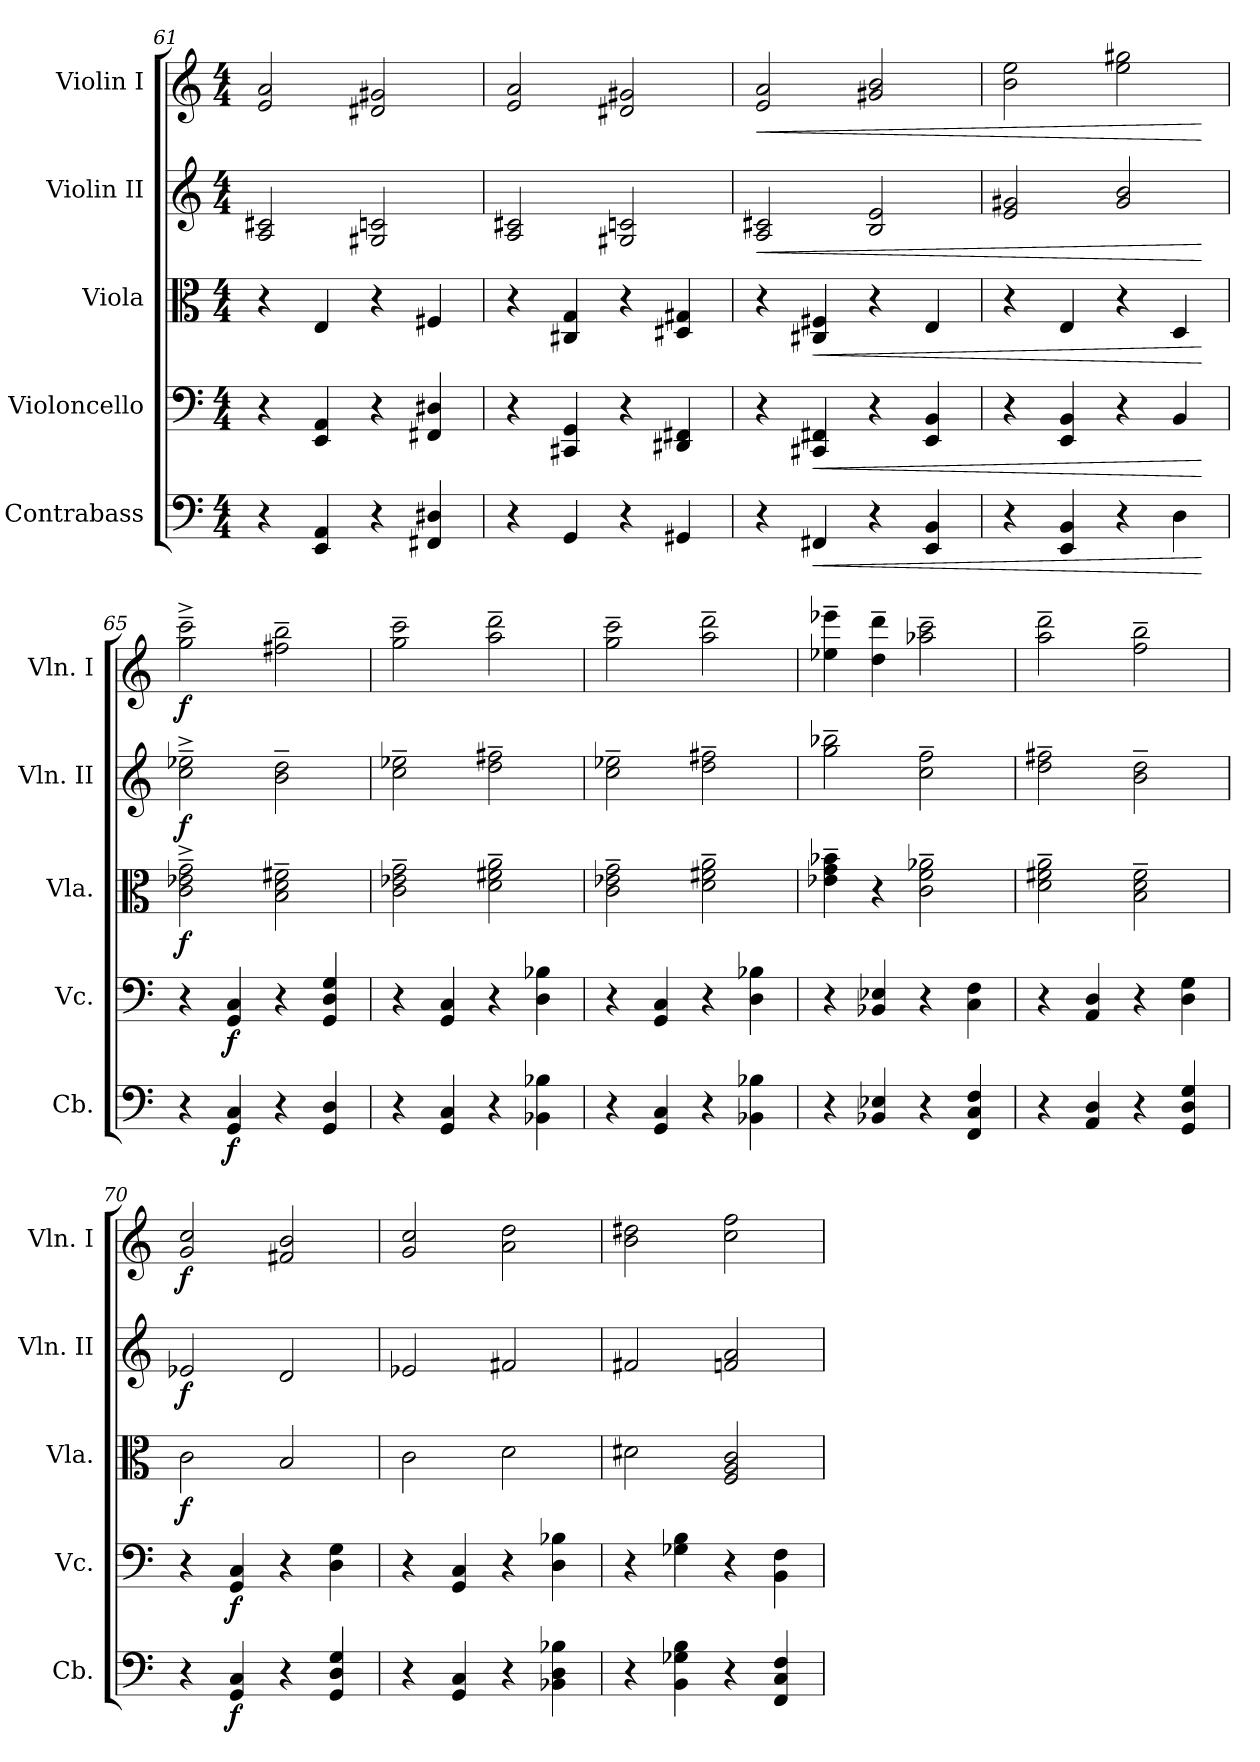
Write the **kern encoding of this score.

**kern	**dynam	**kern	**dynam	**kern	**dynam	**kern	**dynam	**kern	**dynam
*part5	*part5	*part4	*part4	*part3	*part3	*part2	*part2	*part1	*part1
*staff5	*staff5	*staff4	*staff4	*staff3	*staff3	*staff2	*staff2	*staff1	*staff1
*I"Contrabass	*	*I"Violoncello	*	*I"Viola	*	*I"Violin II	*	*I"Violin I	*
*I'Cb.	*	*I'Vc.	*	*I'Vla.	*	*I'Vln. II	*	*I'Vln. I	*
*clefF4	*	*clefF4	*	*clefC3	*	*clefG2	*	*clefG2	*
*ITrd7c12	*	*	*	*	*	*	*	*	*
*k[]	*	*k[]	*	*k[]	*	*k[]	*	*k[]	*
*M4/4	*	*M4/4	*	*M4/4	*	*M4/4	*	*M4/4	*
=61	=61	=61	=61	=61	=61	=61	=61	=61	=61
4r	.	4r	.	4r	.	2A/ 2c#X/	.	2e/ 2a/	.
4EEE/ 4AAA/	.	4EE/ 4AA/	.	4E/	.	.	.	.	.
4r	.	4r	.	4r	.	2G#X/ 2cn/	.	2d#X/ 2g#X/	.
4FFF#X/ 4DD#X/	.	4FF#X/ 4D#X/	.	4F#X/	.	.	.	.	.
=62	=62	=62	=62	=62	=62	=62	=62	=62	=62
4r	.	4r	.	4r	.	2A/ 2c#X/	.	2e/ 2a/	.
4GGG/	.	4CC#X/ 4GG/	.	4C#X/ 4G/	.	.	.	.	.
4r	.	4r	.	4r	.	2G#X/ 2cn/	.	2d#X/ 2g#X/	.
4GGG#X/	.	4DD#X/ 4FF#X/	.	4D#X/ 4G#X/	.	.	.	.	.
=63	=63	=63	=63	=63	=63	=63	=63	=63	=63
!	!	!	!	!	!	!	!LO:HP:b	!	!LO:HP:b
4r	.	4r	.	4r	.	2A/ 2c#X/	<	2e/ 2a/	<
!	!LO:HP:b	!	!LO:HP:b	!	!LO:HP:b	!	!	!	!
4FFF#X/	<	4CC#X/ 4FF#X/	<	4C#X/ 4F#X/	<	.	.	.	.
4r	.	4r	.	4r	.	2B/ 2e/	.	2g#X/ 2b/	.
4EEE/ 4BBB/	.	4EE/ 4BB/	.	4E/	.	.	.	.	.
=64	=64	=64	=64	=64	=64	=64	=64	=64	=64
4r	.	4r	.	4r	.	2e/ 2g#X/	.	2b\ 2ee\	.
4EEE/ 4BBB/	.	4EE/ 4BB/	.	4E/	.	.	.	.	.
4r	.	4r	.	4r	.	2g#/ 2b/	.	2ee\ 2gg#X\	.
4DD\	.	4BB/	.	4D/	.	.	.	.	.
.	[	.	[	.	[	.	[	.	[
=65	=65	=65	=65	=65	=65	=65	=65	=65	=65
!	!	!	!	!	!LO:DY:b	!	!LO:DY:b	!	!LO:DY:b
4r	.	4r	.	2c\~^ 2e-X\~^ 2g\~^	f	2cc\~^ 2ee-X\~^	f	2gg\~^ 2ccc\~^	f
!	!LO:DY:b	!	!LO:DY:b	!	!	!	!	!	!
4GGG/ 4CC/	f	4GG/ 4C/	f	.	.	.	.	.	.
4r	.	4r	.	2B\~ 2d\~ 2f#X\~	.	2b\~ 2dd\~	.	2ff#X\~ 2bb\~	.
4GGG/ 4DD/	.	4GG/ 4D/ 4G/	.	.	.	.	.	.	.
!!LO:LB:g=z
=66	=66	=66	=66	=66	=66	=66	=66	=66	=66
4r	.	4r	.	2c\~ 2e-X\~ 2g\~	.	2cc\~ 2ee-X\~	.	2gg\~ 2ccc\~	.
4GGG/ 4CC/	.	4GG/ 4C/	.	.	.	.	.	.	.
4r	.	4r	.	2d\~ 2f#X\~ 2a\~	.	2dd\~ 2ff#X\~	.	2aa\~ 2ddd\~	.
4BBB-X\ 4BB-X\	.	4D\ 4B-X\	.	.	.	.	.	.	.
=67	=67	=67	=67	=67	=67	=67	=67	=67	=67
4r	.	4r	.	2c\~ 2e-X\~ 2g\~	.	2cc\~ 2ee-X\~	.	2gg\~ 2ccc\~	.
4GGG/ 4CC/	.	4GG/ 4C/	.	.	.	.	.	.	.
4r	.	4r	.	2d\~ 2f#X\~ 2a\~	.	2dd\~ 2ff#X\~	.	2aa\~ 2ddd\~	.
4BBB-X\ 4BB-X\	.	4D\ 4B-X\	.	.	.	.	.	.	.
=68	=68	=68	=68	=68	=68	=68	=68	=68	=68
4r	.	4r	.	4e-X\~ 4g\~ 4b-X\~	.	2gg\~ 2bb-X\~	.	4ee-X\~ 4eee-X\~	.
4BBB-X/ 4EE-X/	.	4BB-X/ 4E-X/	.	4r	.	.	.	4dd\~ 4ddd\~	.
4r	.	4r	.	2c\~ 2f\~ 2a-X\~	.	2cc\~ 2ff\~	.	2aa-X\~ 2ccc\~	.
4FFF/ 4CC/ 4FF/	.	4C\ 4F\	.	.	.	.	.	.	.
=69	=69	=69	=69	=69	=69	=69	=69	=69	=69
4r	.	4r	.	2d\~ 2f#X\~ 2a\~	.	2dd\~ 2ff#X\~	.	2aa\~ 2ddd\~	.
4AAA/ 4DD/	.	4AA/ 4D/	.	.	.	.	.	.	.
4r	.	4r	.	2B\~ 2d\~ 2f#\~	.	2b\~ 2dd\~	.	2ff\~ 2bb\~	.
4GGG/ 4DD/ 4GG/	.	4D\ 4G\	.	.	.	.	.	.	.
=70	=70	=70	=70	=70	=70	=70	=70	=70	=70
!	!	!	!	!	!LO:DY:b	!	!LO:DY:b	!	!LO:DY:b
4r	.	4r	.	2c\	f	2e-X/	f	2g/ 2cc/	f
!	!LO:DY:b	!	!LO:DY:b	!	!	!	!	!	!
4GGG/ 4CC/	f	4GG/ 4C/	f	.	.	.	.	.	.
4r	.	4r	.	2B/	.	2d/	.	2f#X/ 2b/	.
4GGG/ 4DD/ 4GG/	.	4D\ 4G\	.	.	.	.	.	.	.
=71	=71	=71	=71	=71	=71	=71	=71	=71	=71
4r	.	4r	.	2c\	.	2e-X/	.	2g/ 2cc/	.
4GGG/ 4CC/	.	4GG/ 4C/	.	.	.	.	.	.	.
4r	.	4r	.	2d\	.	2f#X/	.	2a\ 2dd\	.
4BBB-X\ 4DD\ 4BB-X\	.	4D\ 4B-X\	.	.	.	.	.	.	.
=72	=72	=72	=72	=72	=72	=72	=72	=72	=72
4r	.	4r	.	2d#X\	.	2f#X/	.	2b\ 2dd#X\	.
4BBB\ 4GG-X\ 4BB\	.	4G-X\ 4B\	.	.	.	.	.	.	.
4r	.	4r	.	2F/ 2A/ 2c/	.	2fn/ 2a/	.	2cc\ 2ff\	.
4FFF/ 4CC/ 4FF/	.	4BB\ 4F\	.	.	.	.	.	.	.
=	=	=	=	=	=	=	=	=	=
*-	*-	*-	*-	*-	*-	*-	*-	*-	*-
